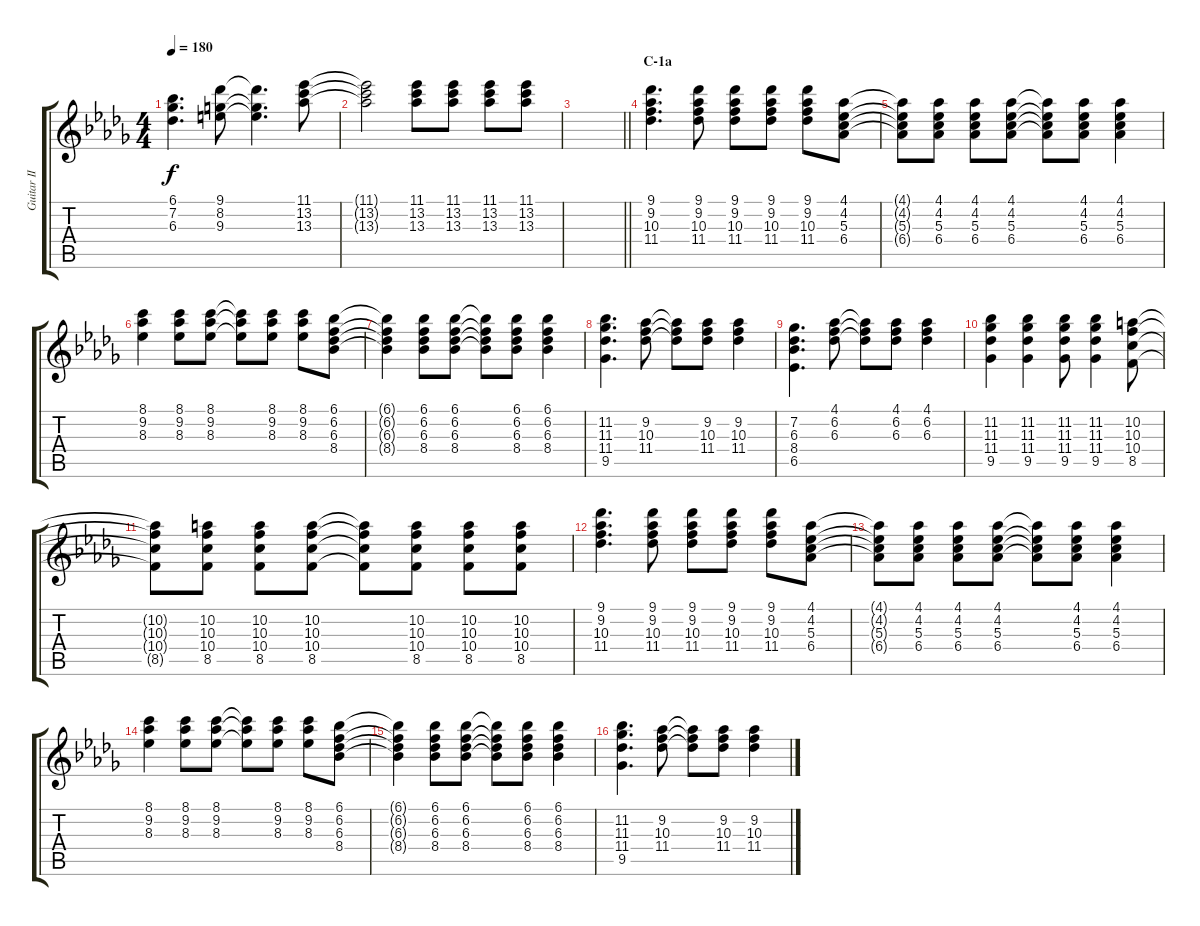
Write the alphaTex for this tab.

\track ("Guitar II (Nakano Azusa)" "Guitar II ") {instrument distortionguitar}
\staff {score tabs}
\tuning (E4 B3 G3 D3 A2 E2) {hide}
\ts (4 4)
\tempo 180
\clef g2
\ks db
(6.1 7.2 6.3).4{d dy f} (9.1 8.2 9.3).8 (9.1{t} 8.2{t} 9.3{t}).4{d} (11.1 13.2 13.3).8 |
(11.1{t} 13.2{t} 13.3{t}).2 (11.1 13.2 13.3).8 (11.1 13.2 13.3).8 (11.1 13.2 13.3).8 (11.1 13.2 13.3).8 |
\barLineRight lightlight
|
\section ("" "C-1a")
(9.1 9.2 10.3 11.4).4{d} (9.1 9.2 10.3 11.4).8 (9.1 9.2 10.3 11.4).8 (9.1 9.2 10.3 11.4).8 (9.1 9.2 10.3 11.4).8 (4.1 4.2 5.3 6.4).8 |
(4.1{t} 4.2{t} 5.3{t} 6.4{t}).8 (4.1 4.2 5.3 6.4).8 (4.1 4.2 5.3 6.4).8 (4.1 4.2 5.3 6.4).8 (4.1{t} 4.2{t} 5.3{t} 6.4{t}).8 (4.1 4.2 5.3 6.4).8 (4.1 4.2 5.3 6.4).4 |
(8.1 9.2 8.3).4 (8.1 9.2 8.3).8 (8.1 9.2 8.3).8 (8.1{t} 9.2{t} 8.3{t}).8 (8.1 9.2 8.3).8 (8.1 9.2 8.3).8 (6.1 6.2 6.3 8.4).8 |
(6.1{t} 6.2{t} 6.3{t} 8.4{t}).4 (6.1 6.2 6.3 8.4).8 (6.1 6.2 6.3 8.4).8 (6.1{t} 6.2{t} 6.3{t} 8.4{t}).8 (6.1 6.2 6.3 8.4).8 (6.1 6.2 6.3 8.4).4 |
(11.2 11.3 11.4 9.5).4{d} (9.2 10.3 11.4).8 (9.2{t} 10.3{t} 11.4{t}).8 (9.2 10.3 11.4).8 (9.2 10.3 11.4).4 |
(7.2 6.3 8.4 6.5).4{d} (4.1 6.2 6.3).8 (4.1{t} 6.2{t} 6.3{t}).8 (4.1 6.2 6.3).8 (4.1 6.2 6.3).4 |
(11.2 11.3 11.4 9.5).4 (11.2 11.3 11.4 9.5).4 (11.2 11.3 11.4 9.5).8 (11.2 11.3 11.4 9.5).4 (10.2 10.3 10.4 8.5).8 |
(10.2{t} 10.3{t} 10.4{t} 8.5{t}).8 (10.2 10.3 10.4 8.5).8 (10.2 10.3 10.4 8.5).8 (10.2 10.3 10.4 8.5).8 (10.2{t} 10.3{t} 10.4{t} 8.5{t}).8 (10.2 10.3 10.4 8.5).8 (10.2 10.3 10.4 8.5).8 (10.2 10.3 10.4 8.5).8 |
(9.1 9.2 10.3 11.4).4{d} (9.1 9.2 10.3 11.4).8 (9.1 9.2 10.3 11.4).8 (9.1 9.2 10.3 11.4).8 (9.1 9.2 10.3 11.4).8 (4.1 4.2 5.3 6.4).8 |
(4.1{t} 4.2{t} 5.3{t} 6.4{t}).8 (4.1 4.2 5.3 6.4).8 (4.1 4.2 5.3 6.4).8 (4.1 4.2 5.3 6.4).8 (4.1{t} 4.2{t} 5.3{t} 6.4{t}).8 (4.1 4.2 5.3 6.4).8 (4.1 4.2 5.3 6.4).4 |
(8.1 9.2 8.3).4 (8.1 9.2 8.3).8 (8.1 9.2 8.3).8 (8.1{t} 9.2{t} 8.3{t}).8 (8.1 9.2 8.3).8 (8.1 9.2 8.3).8 (6.1 6.2 6.3 8.4).8 |
(6.1{t} 6.2{t} 6.3{t} 8.4{t}).4 (6.1 6.2 6.3 8.4).8 (6.1 6.2 6.3 8.4).8 (6.1{t} 6.2{t} 6.3{t} 8.4{t}).8 (6.1 6.2 6.3 8.4).8 (6.1 6.2 6.3 8.4).4 |
(11.2 11.3 11.4 9.5).4{d} (9.2 10.3 11.4).8 (9.2{t} 10.3{t} 11.4{t}).8 (9.2 10.3 11.4).8 (9.2 10.3 11.4).4
